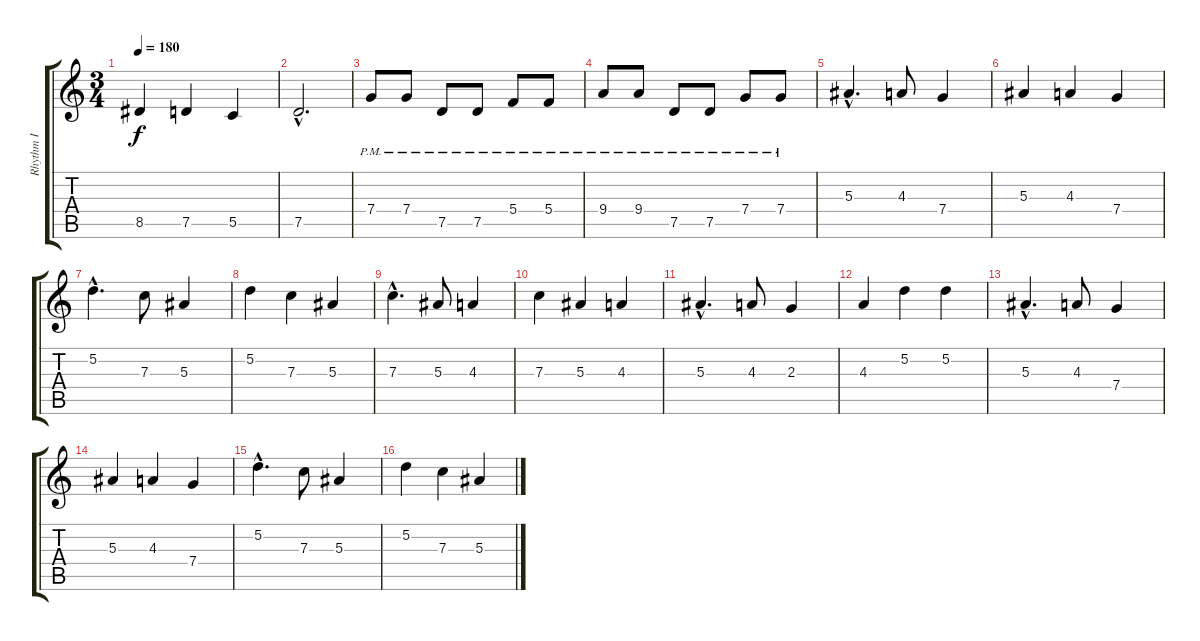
\track ("Rhythm I" "Rhythm I") {instrument distortionguitar}
\staff {score tabs}
\tuning (D4 A3 F3 C3 G2 D2) {hide}
\ts (3 4)
\tempo 180
\clef g2
\ks c
8.5.4{dy f} 7.5.4 5.5.4 |
7.5{hac}.2{d} |
7.4{pm}.8 7.4{pm}.8 7.5{pm}.8 7.5{pm}.8 5.4{pm}.8 5.4{pm}.8 |
9.4{pm}.8 9.4{pm}.8 7.5{pm}.8 7.5{pm}.8 7.4{pm}.8 7.4{pm}.8 |
5.3{hac}.4{d} 4.3.8 7.4.4 |
5.3.4 4.3.4 7.4.4 |
5.2{hac}.4{d} 7.3.8 5.3.4 |
5.2.4 7.3.4 5.3.4 |
7.3{hac}.4{d} 5.3.8 4.3.4 |
7.3.4 5.3.4 4.3.4 |
5.3{hac}.4{d} 4.3.8 2.3.4 |
4.3.4 5.2.4 5.2.4 |
5.3{hac}.4{d} 4.3.8 7.4.4 |
5.3.4 4.3.4 7.4.4 |
5.2{hac}.4{d} 7.3.8 5.3.4 |
5.2.4 7.3.4 5.3.4
